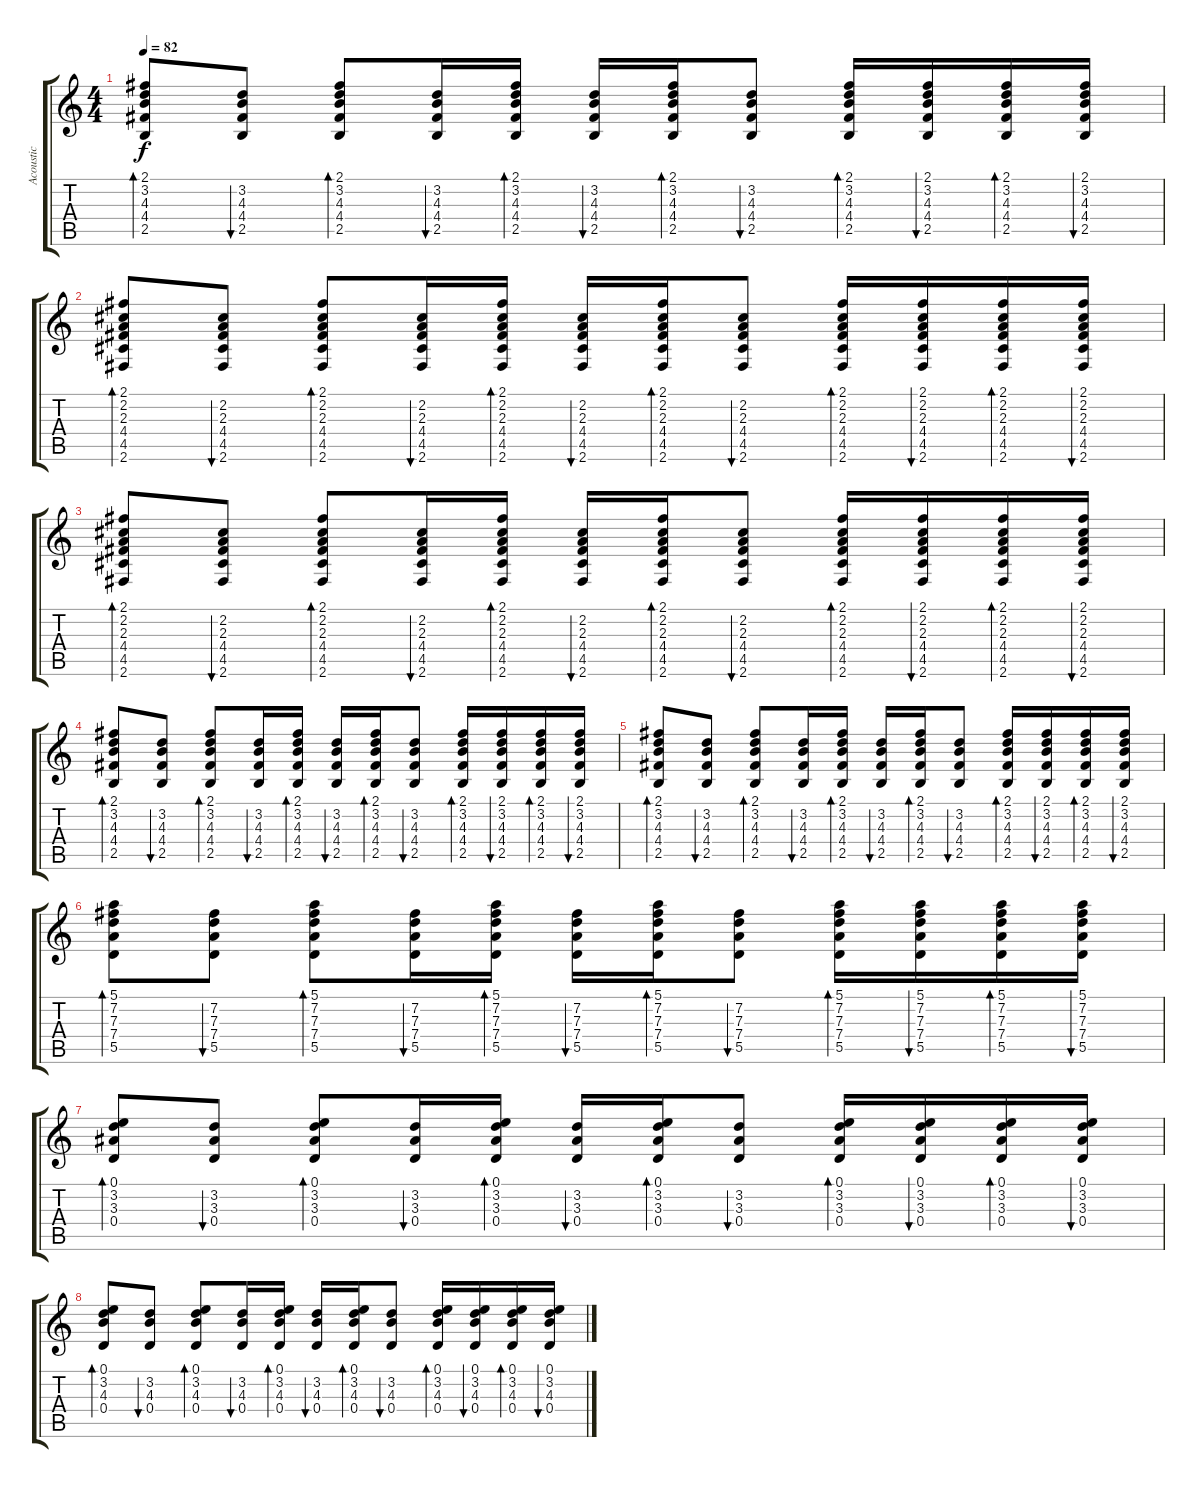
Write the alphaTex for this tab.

\track ("Acoustic" "Acoustic") {instrument acousticguitarsteel}
\staff {score tabs}
\tuning (E4 B3 G3 D3 A2 E2) {hide}
\ts (4 4)
\tempo 82
\clef g2
\ks c
(2.1 3.2 4.3 4.4 2.5).8{bd 60 dy f} (3.2 4.3 4.4 2.5).8{bu 60} (2.1 3.2 4.3 4.4 2.5).8{bd 60} (3.2 4.3 4.4 2.5).16{bu 60} (2.1 3.2 4.3 4.4 2.5).16{bd 60} (3.2 4.3 4.4 2.5).16{bu 60} (2.1 3.2 4.3 4.4 2.5).16{bd 60} (3.2 4.3 4.4 2.5).8{bu 60} (2.1 3.2 4.3 4.4 2.5).16{bd 60} (2.1 3.2 4.3 4.4 2.5).16{bu 60} (2.1 3.2 4.3 4.4 2.5).16{bd 60} (2.1 3.2 4.3 4.4 2.5).16{bu 60} |
(2.1 2.2 2.3 4.4 4.5 2.6).8{bd 60} (2.2 2.3 4.4 4.5 2.6).8{bu 60} (2.1 2.2 2.3 4.4 4.5 2.6).8{bd 60} (2.2 2.3 4.4 4.5 2.6).16{bu 60} (2.1 2.2 2.3 4.4 4.5 2.6).16{bd 60} (2.2 2.3 4.4 4.5 2.6).16{bu 60} (2.1 2.2 2.3 4.4 4.5 2.6).16{bd 60} (2.2 2.3 4.4 4.5 2.6).8{bu 60} (2.1 2.2 2.3 4.4 4.5 2.6).16{bd 60} (2.1 2.2 2.3 4.4 4.5 2.6).16{bu 60} (2.1 2.2 2.3 4.4 4.5 2.6).16{bd 60} (2.1 2.2 2.3 4.4 4.5 2.6).16{bu 60} |
(2.1 2.2 2.3 4.4 4.5 2.6).8{bd 60} (2.2 2.3 4.4 4.5 2.6).8{bu 60} (2.1 2.2 2.3 4.4 4.5 2.6).8{bd 60} (2.2 2.3 4.4 4.5 2.6).16{bu 60} (2.1 2.2 2.3 4.4 4.5 2.6).16{bd 60} (2.2 2.3 4.4 4.5 2.6).16{bu 60} (2.1 2.2 2.3 4.4 4.5 2.6).16{bd 60} (2.2 2.3 4.4 4.5 2.6).8{bu 60} (2.1 2.2 2.3 4.4 4.5 2.6).16{bd 60} (2.1 2.2 2.3 4.4 4.5 2.6).16{bu 60} (2.1 2.2 2.3 4.4 4.5 2.6).16{bd 60} (2.1 2.2 2.3 4.4 4.5 2.6).16{bu 60} |
(2.1 3.2 4.3 4.4 2.5).8{bd 60} (3.2 4.3 4.4 2.5).8{bu 60} (2.1 3.2 4.3 4.4 2.5).8{bd 60} (3.2 4.3 4.4 2.5).16{bu 60} (2.1 3.2 4.3 4.4 2.5).16{bd 60} (3.2 4.3 4.4 2.5).16{bu 60} (2.1 3.2 4.3 4.4 2.5).16{bd 60} (3.2 4.3 4.4 2.5).8{bu 60} (2.1 3.2 4.3 4.4 2.5).16{bd 60} (2.1 3.2 4.3 4.4 2.5).16{bu 60} (2.1 3.2 4.3 4.4 2.5).16{bd 60} (2.1 3.2 4.3 4.4 2.5).16{bu 60} |
(2.1 3.2 4.3 4.4 2.5).8{bd 60} (3.2 4.3 4.4 2.5).8{bu 60} (2.1 3.2 4.3 4.4 2.5).8{bd 60} (3.2 4.3 4.4 2.5).16{bu 60} (2.1 3.2 4.3 4.4 2.5).16{bd 60} (3.2 4.3 4.4 2.5).16{bu 60} (2.1 3.2 4.3 4.4 2.5).16{bd 60} (3.2 4.3 4.4 2.5).8{bu 60} (2.1 3.2 4.3 4.4 2.5).16{bd 60} (2.1 3.2 4.3 4.4 2.5).16{bu 60} (2.1 3.2 4.3 4.4 2.5).16{bd 60} (2.1 3.2 4.3 4.4 2.5).16{bu 60} |
(5.1 7.2 7.3 7.4 5.5).8{bd 60} (7.2 7.3 7.4 5.5).8{bu 60} (5.1 7.2 7.3 7.4 5.5).8{bd 60} (7.2 7.3 7.4 5.5).16{bu 60} (5.1 7.2 7.3 7.4 5.5).16{bd 60} (7.2 7.3 7.4 5.5).16{bu 60} (5.1 7.2 7.3 7.4 5.5).16{bd 60} (7.2 7.3 7.4 5.5).8{bu 60} (5.1 7.2 7.3 7.4 5.5).16{bd 60} (5.1 7.2 7.3 7.4 5.5).16{bu 60} (5.1 7.2 7.3 7.4 5.5).16{bd 60} (5.1 7.2 7.3 7.4 5.5).16{bu 60} |
(0.1 3.2 3.3 0.4).8{bd 60} (3.2 3.3 0.4).8{bu 60} (0.1 3.2 3.3 0.4).8{bd 60} (3.2 3.3 0.4).16{bu 60} (0.1 3.2 3.3 0.4).16{bd 60} (3.2 3.3 0.4).16{bu 60} (0.1 3.2 3.3 0.4).16{bd 60} (3.2 3.3 0.4).8{bu 60} (0.1 3.2 3.3 0.4).16{bd 60} (0.1 3.2 3.3 0.4).16{bu 60} (0.1 3.2 3.3 0.4).16{bd 60} (0.1 3.2 3.3 0.4).16{bu 60} |
(0.1 3.2 4.3 0.4).8{bd 60} (3.2 4.3 0.4).8{bu 60} (0.1 3.2 4.3 0.4).8{bd 60} (3.2 4.3 0.4).16{bu 60} (0.1 3.2 4.3 0.4).16{bd 60} (3.2 4.3 0.4).16{bu 60} (0.1 3.2 4.3 0.4).16{bd 60} (3.2 4.3 0.4).8{bu 60} (0.1 3.2 4.3 0.4).16{bd 60} (0.1 3.2 4.3 0.4).16{bu 60} (0.1 3.2 4.3 0.4).16{bd 60} (0.1 3.2 4.3 0.4).16{bu 60}
